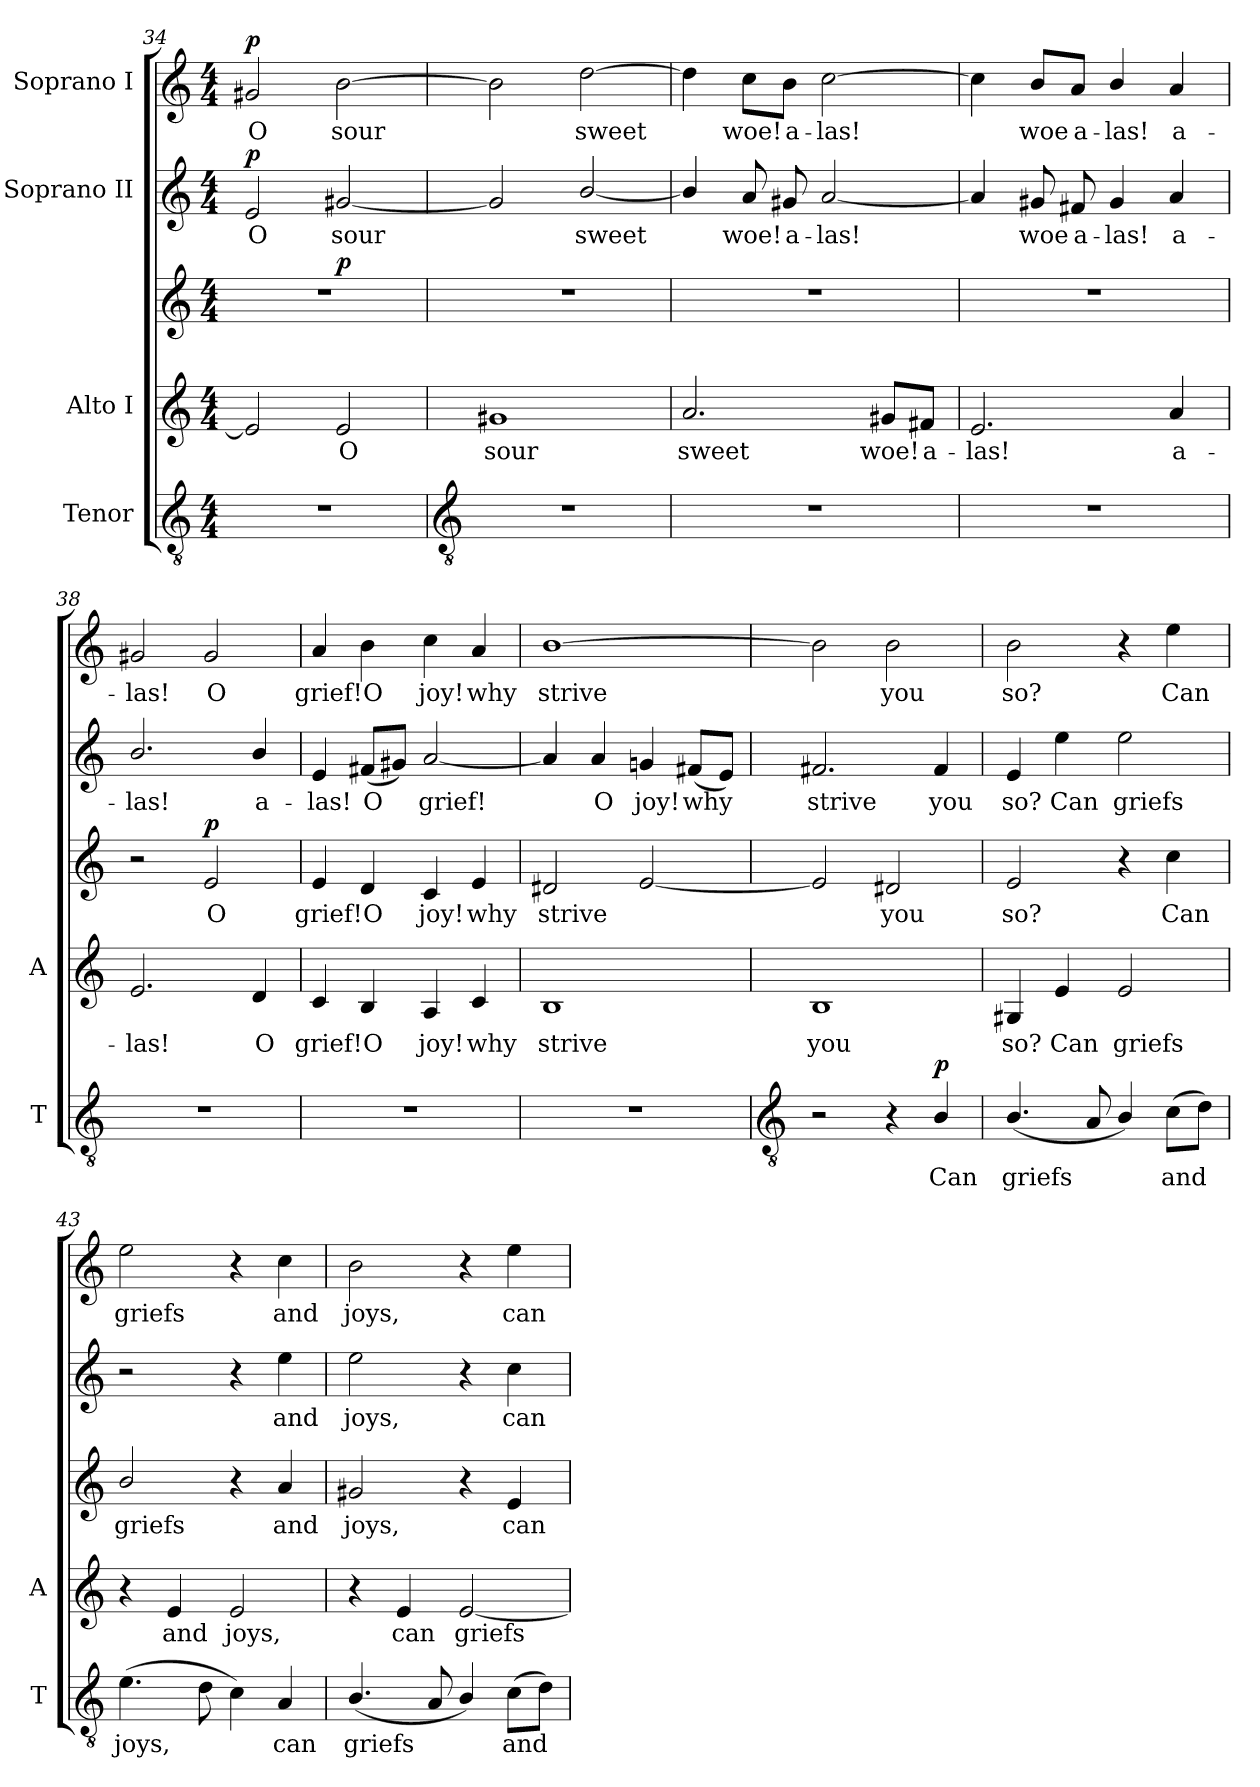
**kern	**text	**dynam	**kern	**text	**kern	**text	**dynam	**kern	**text	**dynam	**kern	**text	**dynam
*part4	*part4	*part4	*part3	*part3	*part3	*part3	*part3	*part2	*part2	*part2	*part1	*part1	*part1
*staff5	*staff5	*staff5	*staff4	*staff4	*staff3	*staff3	*staff3/4	*staff2	*staff2	*staff2	*staff1	*staff1	*staff1
*I"Tenor	*	*	*I"Alto I	*	*	*	*	*I"Soprano II	*	*	*I"Soprano I	*	*
*I'T	*	*	*I'A	*	*	*	*	*	*	*	*	*	*
*clefGv2	*	*	*clefG2	*	*clefG2	*	*	*clefG2	*	*	*clefG2	*	*
*k[]	*	*	*k[]	*	*k[]	*	*	*k[]	*	*	*k[]	*	*
*C:	*	*	*C:	*	*C:	*	*	*C:	*	*	*C:	*	*
*M4/4	*	*	*M4/4	*	*M4/4	*	*	*M4/4	*	*	*M4/4	*	*
=34	=34	=34	=34	=34	=34	=34	=34	=34	=34	=34	=34	=34	=34
!	!	!	!	!	!	!	!	!	!LO:LY:b	!LO:DY:b	!	!LO:LY:b	!LO:DY:b
1r	.	.	2e]	.	1r	.	.	2e	O	p	2g#X	O	p
!	!	!	!	!LO:LY:b	!	!	!LO:DY:b=2	!	!LO:LY:b	!	!	!LO:LY:b	!
.	.	.	2e	O	.	.	p	[2g#X	sour	.	[2b	sour	.
!!LO:LB:g=z
=35	=35	=35	=35	=35	=35	=35	=35	=35	=35	=35	=35	=35	=35
*clefGv2	*	*	*	*	*	*	*	*	*	*	*	*	*
!	!	!	!	!LO:LY:b	!	!	!	!	!	!	!	!	!
1r	.	.	1g#X	sour	1r	.	.	2g#]	.	.	2b]	.	.
!	!	!	!	!	!	!	!	!	!LO:LY:b	!	!	!LO:LY:b	!
.	.	.	.	.	.	.	.	[2b/	sweet	.	[2dd	sweet	.
=36	=36	=36	=36	=36	=36	=36	=36	=36	=36	=36	=36	=36	=36
!	!	!	!	!LO:LY:b	!	!	!	!	!	!	!	!	!
1r	.	.	2.a	sweet	1r	.	.	4b/]	.	.	4dd]	.	.
!	!	!	!	!	!	!	!	!	!LO:LY:b	!	!	!LO:LY:b	!
.	.	.	.	.	.	.	.	8a	woe!	.	8cc\L	woe!	.
!	!	!	!	!	!	!	!	!	!LO:LY:b	!	!	!LO:LY:b	!
.	.	.	.	.	.	.	.	8g#X	a-	.	8b\J	a-	.
!	!	!	!	!	!	!	!	!	!LO:LY:b	!	!	!LO:LY:b	!
.	.	.	.	.	.	.	.	[2a	-las!	.	[2cc\	-las!	.
!	!	!	!	!LO:LY:b	!	!	!	!	!	!	!	!	!
.	.	.	8g#X/L	woe!	.	.	.	.	.	.	.	.	.
!	!	!	!	!LO:LY:b	!	!	!	!	!	!	!	!	!
.	.	.	8f#X/J	a-	.	.	.	.	.	.	.	.	.
=37	=37	=37	=37	=37	=37	=37	=37	=37	=37	=37	=37	=37	=37
!	!	!	!	!LO:LY:b	!	!	!	!	!	!	!	!	!
1r	.	.	2.e	-las!	1r	.	.	4a]	.	.	4cc\]	.	.
!	!	!	!	!	!	!	!	!	!LO:LY:b	!	!	!LO:LY:b	!
.	.	.	.	.	.	.	.	8g#X	woe	.	8b/L	woe	.
!	!	!	!	!	!	!	!	!	!LO:LY:b	!	!	!LO:LY:b	!
.	.	.	.	.	.	.	.	8f#X	a-	.	8a/J	a-	.
!	!	!	!	!	!	!	!	!	!LO:LY:b	!	!	!LO:LY:b	!
.	.	.	.	.	.	.	.	4g#	-las!	.	4b/	-las!	.
!	!	!	!	!LO:LY:b	!	!	!	!	!LO:LY:b	!	!	!LO:LY:b	!
.	.	.	4a	a-	.	.	.	4a	a-	.	4a	a-	.
=38	=38	=38	=38	=38	=38	=38	=38	=38	=38	=38	=38	=38	=38
!	!	!	!	!LO:LY:b	!	!	!	!	!LO:LY:b	!	!	!LO:LY:b	!
1r	.	.	2.e	las!	2r	.	.	2.b/	-las!	.	2g#X	-las!	.
!	!	!	!	!	!	!LO:LY:b	!LO:DY:b	!	!	!	!	!LO:LY:b	!
.	.	.	.	.	2e	-O	p	.	.	.	2g#	O	.
!	!	!	!	!LO:LY:b	!	!	!	!	!LO:LY:b	!	!	!	!
.	.	.	4d	O	.	.	.	4b/	a-	.	.	.	.
=39	=39	=39	=39	=39	=39	=39	=39	=39	=39	=39	=39	=39	=39
!	!	!	!	!LO:LY:b	!	!LO:LY:b	!	!	!LO:LY:b	!	!	!LO:LY:b	!
1r	.	.	4c	grief!	4e	grief!	.	4e	-las!	.	4a	grief!	.
!	!	!	!	!LO:LY:b	!	!LO:LY:b	!	!	!LO:LY:b	!	!	!LO:LY:b	!
.	.	.	4B	O	4d	O	.	(<8f#XL	O	.	4b	O	.
.	.	.	.	.	.	.	.	8g#XJ)	.	.	.	.	.
!	!	!	!	!LO:LY:b	!	!LO:LY:b	!	!	!LO:LY:b	!	!	!LO:LY:b	!
.	.	.	4A	joy!	4c	joy!	.	[2a	grief!	.	4cc\	joy!	.
!	!	!	!	!LO:LY:b	!	!LO:LY:b	!	!	!	!	!	!LO:LY:b	!
.	.	.	4c	why	4e	why	.	.	.	.	4a	why	.
=40	=40	=40	=40	=40	=40	=40	=40	=40	=40	=40	=40	=40	=40
!	!	!	!	!LO:LY:b	!	!LO:LY:b	!	!	!	!	!	!LO:LY:b	!
1r	.	.	1B	strive	2d#X	strive	.	4a]	.	.	[1b	strive	.
!	!	!	!	!	!	!	!	!	!LO:LY:b	!	!	!	!
.	.	.	.	.	.	.	.	4a	O	.	.	.	.
!	!	!	!	!	!	!	!	!	!LO:LY:b	!	!	!	!
.	.	.	.	.	[2e	.	.	4gn	joy!	.	.	.	.
!	!	!	!	!	!	!	!	!	!LO:LY:b	!	!	!	!
.	.	.	.	.	.	.	.	(<8f#XL	why	.	.	.	.
.	.	.	.	.	.	.	.	8eJ)	.	.	.	.	.
!!LO:LB:g=z
=41	=41	=41	=41	=41	=41	=41	=41	=41	=41	=41	=41	=41	=41
*clefGv2	*	*	*	*	*	*	*	*	*	*	*	*	*
!	!	!	!	!LO:LY:b	!	!	!	!	!LO:LY:b	!	!	!	!
2r	.	.	1B	you	2e]	.	.	2.f#X	strive	.	2b]	.	.
!	!	!	!	!	!	!LO:LY:b	!	!	!	!	!	!LO:LY:b	!
4r	.	.	.	.	2d#X	you	.	.	.	.	2b	you	.
!	!LO:LY:b	!LO:DY:b	!	!	!	!	!	!	!LO:LY:b	!	!	!	!
4B/	Can	p	.	.	.	.	.	4f#	you	.	.	.	.
=42	=42	=42	=42	=42	=42	=42	=42	=42	=42	=42	=42	=42	=42
!	!LO:LY:b	!	!	!LO:LY:b	!	!LO:LY:b	!	!	!LO:LY:b	!	!	!LO:LY:b	!
(<4.B/	griefs	.	4G#X	so?	2e	so?	.	4e	so?	.	2b	so?	.
!	!	!	!	!LO:LY:b	!	!	!	!	!LO:LY:b	!	!	!	!
.	.	.	4e	Can	.	.	.	4ee	Can	.	.	.	.
8A	.	.	.	.	.	.	.	.	.	.	.	.	.
!	!	!	!	!LO:LY:b	!	!	!	!	!LO:LY:b	!	!	!	!
4B/)	.	.	2e	griefs	4r	.	.	2ee	griefs	.	4r	.	.
!	!LO:LY:b	!	!	!	!	!LO:LY:b	!	!	!	!	!	!LO:LY:b	!
(>8cL	and	.	.	.	4cc	Can	.	.	.	.	4ee	Can	.
8dJ)	.	.	.	.	.	.	.	.	.	.	.	.	.
=43	=43	=43	=43	=43	=43	=43	=43	=43	=43	=43	=43	=43	=43
!	!LO:LY:b	!	!	!	!	!LO:LY:b	!	!	!	!	!	!LO:LY:b	!
(>4.e	joys,	.	4r	.	2b/	griefs	.	2r	.	.	2ee	griefs	.
!	!	!	!	!LO:LY:b	!	!	!	!	!	!	!	!	!
.	.	.	4e	and	.	.	.	.	.	.	.	.	.
8d	.	.	.	.	.	.	.	.	.	.	.	.	.
!	!	!	!	!LO:LY:b	!	!	!	!	!	!	!	!	!
4c)	.	.	2e	joys,	4r	.	.	4r	.	.	4r	.	.
!	!LO:LY:b	!	!	!	!	!LO:LY:b	!	!	!LO:LY:b	!	!	!LO:LY:b	!
4A	can	.	.	.	4a	and	.	4ee	and	.	4cc	and	.
=44	=44	=44	=44	=44	=44	=44	=44	=44	=44	=44	=44	=44	=44
!	!LO:LY:b	!	!	!	!	!LO:LY:b	!	!	!LO:LY:b	!	!	!LO:LY:b	!
(<4.B/	griefs	.	4r	.	2g#X	joys,	.	2ee	joys,	.	2b	joys,	.
!	!	!	!	!LO:LY:b	!	!	!	!	!	!	!	!	!
.	.	.	4e	can	.	.	.	.	.	.	.	.	.
8A	.	.	.	.	.	.	.	.	.	.	.	.	.
!	!	!	!	!LO:LY:b	!	!	!	!	!	!	!	!	!
4B/)	.	.	[2e	griefs	4r	.	.	4r	.	.	4r	.	.
!	!LO:LY:b	!	!	!	!	!LO:LY:b	!	!	!LO:LY:b	!	!	!LO:LY:b	!
(>8cL	and	.	.	.	4e	can	.	4cc\	can	.	4ee	can	.
8dJ)	.	.	.	.	.	.	.	.	.	.	.	.	.
=	=	=	=	=	=	=	=	=	=	=	=	=	=
*-	*-	*-	*-	*-	*-	*-	*-	*-	*-	*-	*-	*-	*-
